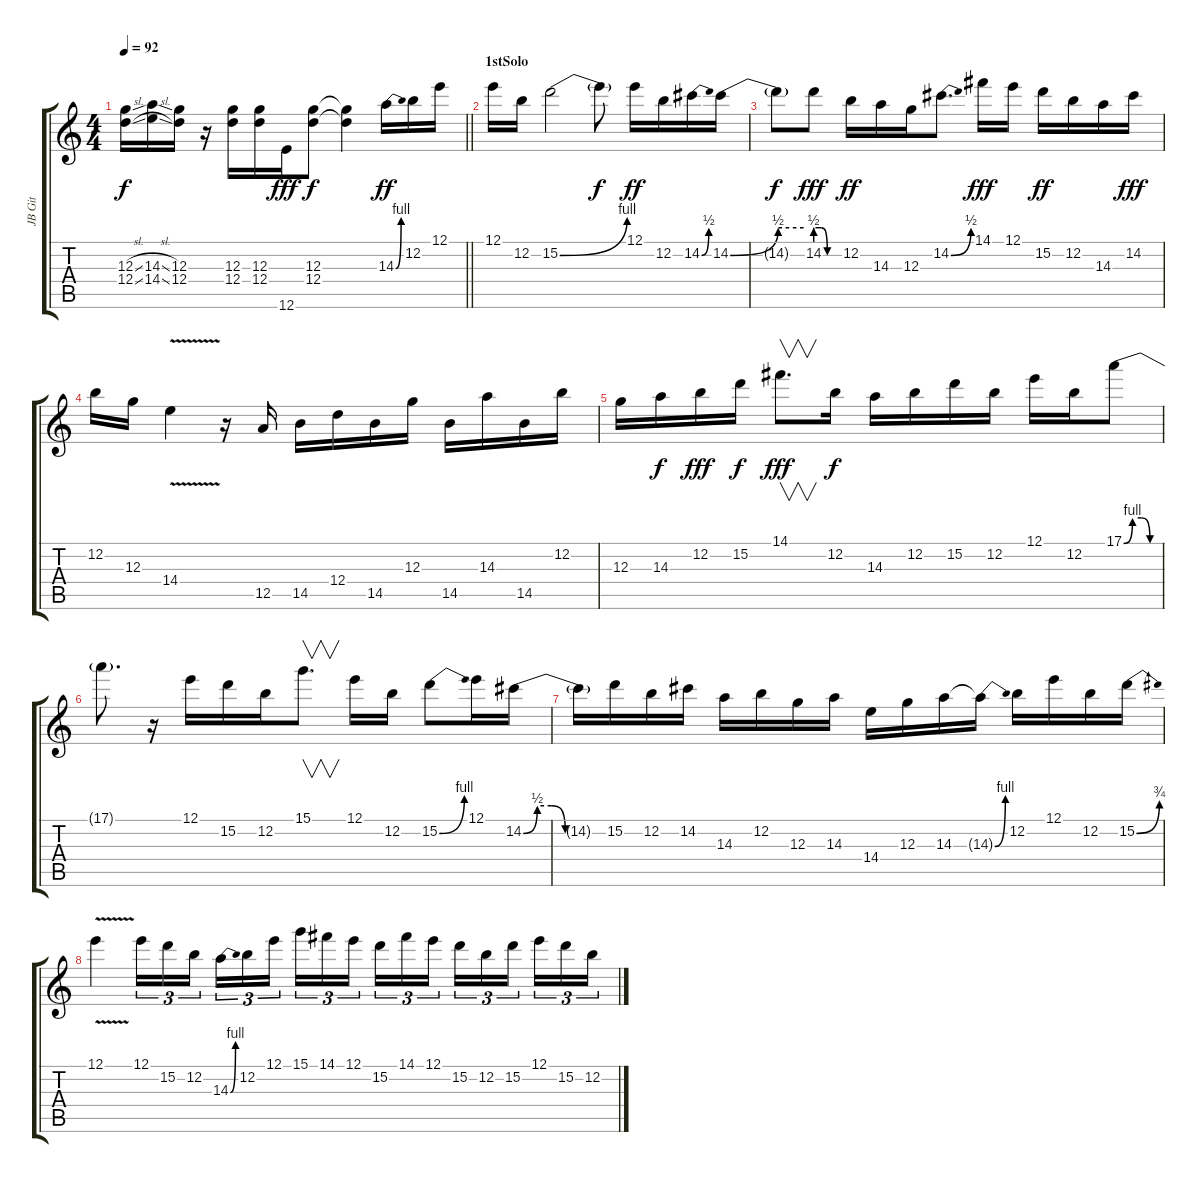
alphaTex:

\track ("JB Git" "JB Git") {instrument overdrivenguitar}
\staff {score tabs}
\tuning (E4 B3 G3 D3 A2 E2) {hide}
\ts (4 4)
\tempo 92
\clef g2
\barLineRight lightlight
\ks c
(12.3{sl} 12.4{sl}).16{dy f} (14.3{sl} 14.4{sl}).16 (12.3 12.4).16 r.16 (12.3 12.4).16 (12.3 12.4).16 12.6.16{dy fff} (12.3 12.4).8{dy f} (12.3{t} 12.4{t}).4 14.3{be (bend 0 0 60 4)}.16{dy ff volume 16 instrument overdrivenguitar} 12.2.16 12.1.16 |
\section ("" "1stSolo")
12.1.16{volume 8} 12.2.16 15.2{be (bend 0 0 60 4)}.2 15.2{t}.8{dy f} 12.1.16{dy ff} 12.2.16 14.2{be (bend 0 0 60 2)}.16 14.2{be (bend 0 0 60 2)}.16 |
14.2{be (hold 0 2 60 2) t}.8{dy f} 14.2{be (custom 0 2 15 2 30 0 60 0)}.8{dy fff} 12.2.16{dy ff} 14.3.16 12.3.16 14.2{be (bend 0 0 60 2)}.8{d} 14.1.16{dy fff} 12.1.16 15.2.16{dy ff} 12.2.16 14.3.16 14.2.16{dy fff} |
12.2.16 12.3.16 14.4{v}.4 r.16 12.5.16 14.5.16 12.4.16 14.5.16 12.3.16 14.5.16 14.3.16 14.5.16 12.2.16 |
12.3.16 14.3.16{dy f} 12.2.16{dy fff} 15.2.16{dy f} 14.1.8{v d dy fff} 12.2.16{dy f} 14.3.16 12.2.16 15.2.16 12.2.16 12.1.16 12.2.16 17.1{be (custom 0 0 15 4 30 4 45 0 60 0)}.8 |
17.1{t}.8{d} r.16 12.1.16 15.2.16 12.2.16 15.1.8{v d} 12.1.16 12.2.16 15.2{be (bend 0 0 60 4)}.8 12.1.16 14.2{be (custom 0 0 10 2 20 2 30 0 60 0)}.16 |
14.2{t}.16 15.2.16 12.2.16 14.2.16 14.3.16 12.2.16 12.3.16 14.3.16 14.4.16 12.3.16 14.3.16 14.3{be (bend 0 0 60 4) t}.16 12.2.16 12.1.16 12.2.16 15.2{be (bend 0 0 60 3)}.16 |
12.1{v}.4 12.1.16{tu (3 2)} 15.2.16{tu (3 2)} 12.2.16{tu (3 2) beam splitsecondary} 14.3{be (bend 0 0 60 4)}.16{tu (3 2)} 12.2.16{tu (3 2)} 12.1.16{tu (3 2)} 15.1.16{tu (3 2)} 14.1.16{tu (3 2)} 12.1.16{tu (3 2) beam splitsecondary} 15.2.16{tu (3 2)} 14.1.16{tu (3 2)} 12.1.16{tu (3 2)} 15.2.16{tu (3 2)} 12.2.16{tu (3 2)} 15.2.16{tu (3 2) beam splitsecondary} 12.1.16{tu (3 2)} 15.2.16{tu (3 2)} 12.2.16{tu (3 2)}
